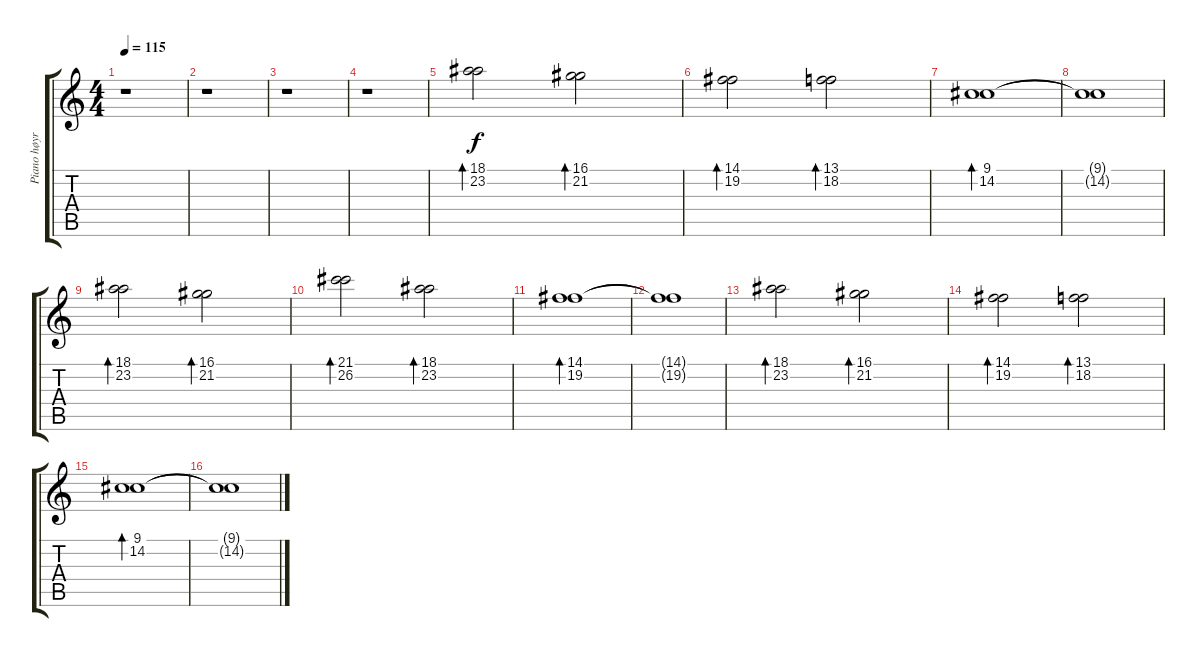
\track ("Piano høyre hånd" "Piano høyr") {instrument acousticgrandpiano}
\staff {score tabs}
\tuning (E4 B3 G3 D3 A2 E2) {hide}
\ts (4 4)
\tempo 115
\clef g2
\ks c
r.1{dy f} |
r.1 |
r.1 |
r.1 |
(18.1 23.2).2{bd 240} (16.1 21.2).2{bd 240} |
(14.1 19.2).2{bd 240} (13.1 18.2).2{bd 240} |
(9.1 14.2).1{bd 240} |
(9.1{t} 14.2{t}).1 |
(18.1 23.2).2{bd 240} (16.1 21.2).2{bd 240} |
(21.1 26.2).2{bd 240} (18.1 23.2).2{bd 240} |
(14.1 19.2).1{bd 240} |
(14.1{t} 19.2{t}).1 |
(18.1 23.2).2{bd 240} (16.1 21.2).2{bd 240} |
(14.1 19.2).2{bd 240} (13.1 18.2).2{bd 240} |
(9.1 14.2).1{bd 240} |
(9.1{t} 14.2{t}).1
